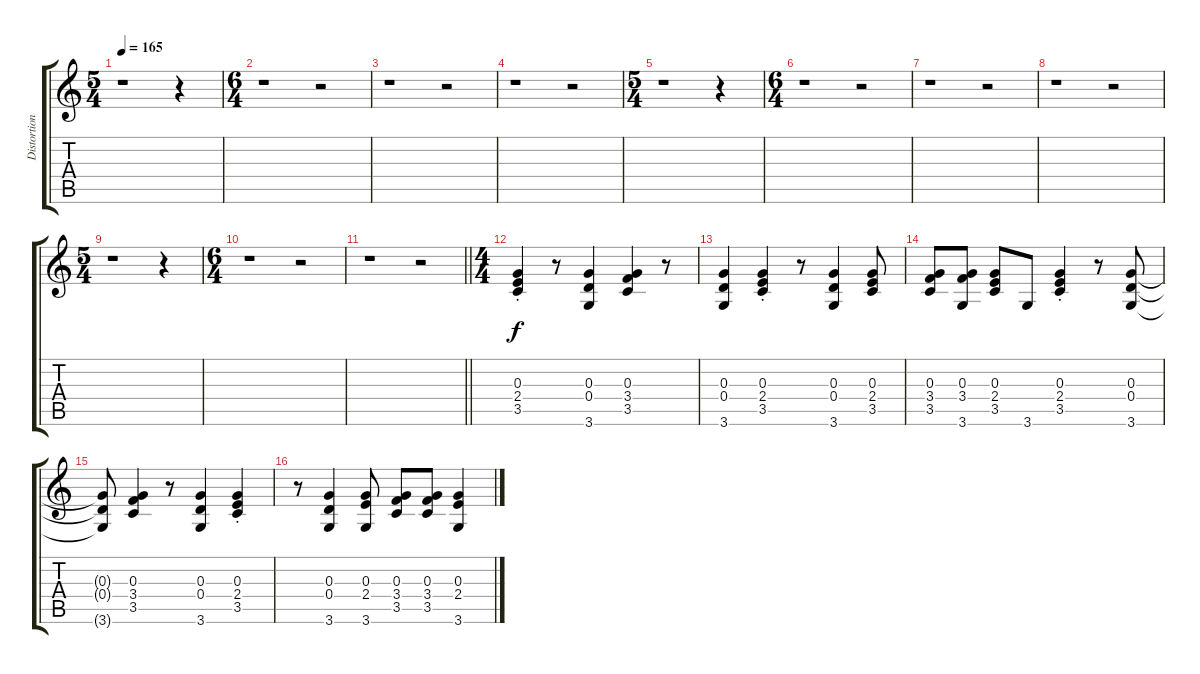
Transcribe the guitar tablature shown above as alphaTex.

\track ("Distortion Gtr." "Distortion") {instrument distortionguitar}
\staff {score tabs}
\tuning (E4 B3 G3 D3 A2 E2) {hide}
\ts (5 4)
\tempo 165
\clef g2
\ks c
r.1{dy f} r.4 |
\ts (6 4)
r.1 r.2 |
r.1 r.2 |
r.1 r.2 |
\ts (5 4)
r.1 r.4 |
\ts (6 4)
r.1 r.2 |
r.1 r.2 |
r.1 r.2 |
\ts (5 4)
r.1 r.4 |
\ts (6 4)
r.1 r.2 |
\barLineRight lightlight
r.1 r.2 |
\ts (4 4)
(0.3{st} 2.4 3.5).4 r.8 (0.3 0.4 3.6).4 (0.3 3.4 3.5).4 r.8 |
(0.3 0.4 3.6).4 (0.3{st} 2.4 3.5).4 r.8 (0.3 0.4 3.6).4 (0.3 2.4 3.5).8 |
(0.3 3.4 3.5).8 (0.3 3.4 3.6).8 (0.3 2.4 3.5).8 3.6.8 (0.3{st} 2.4 3.5).4 r.8 (0.3 0.4 3.6).8 |
(0.3{t} 0.4{t} 3.6{t}).8 (0.3 3.4 3.5).4 r.8 (0.3 0.4 3.6).4 (0.3{st} 2.4 3.5).4 |
r.8 (0.3 0.4 3.6).4 (0.3 2.4 3.6).8 (0.3 3.4 3.5).8 (0.3 3.4 3.5).8 (0.3 2.4 3.6).4
